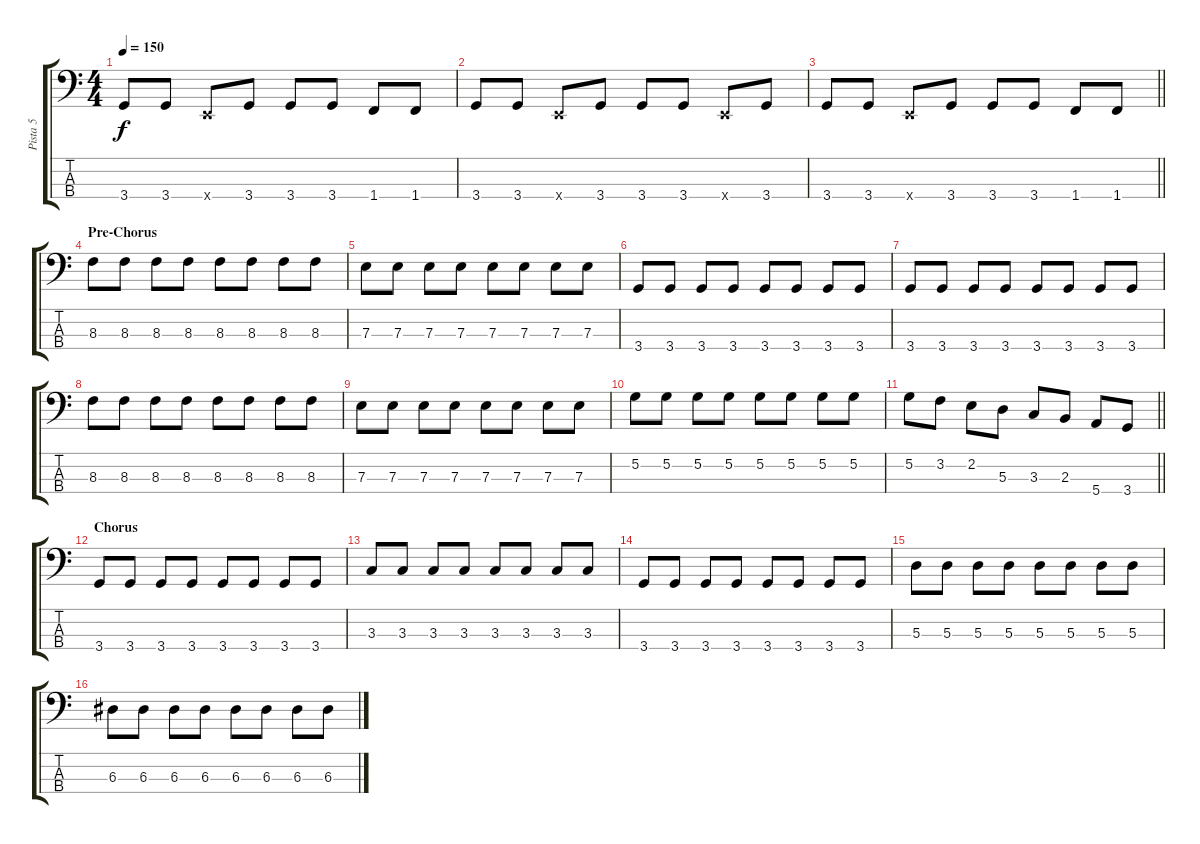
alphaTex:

\track ("Pista 5" "Pista 5") {instrument electricbassfinger}
\staff {score tabs}
\tuning (G2 D2 A1 E1) {hide}
\ts (4 4)
\tempo 150
\clef f4
\ks c
3.4.8{dy f} 3.4.8 0.4{x}.8 3.4.8 3.4.8 3.4.8 1.4.8 1.4.8 |
3.4.8 3.4.8 0.4{x}.8 3.4.8 3.4.8 3.4.8 0.4{x}.8 3.4.8 |
\barLineRight lightlight
3.4.8 3.4.8 0.4{x}.8 3.4.8 3.4.8 3.4.8 1.4.8 1.4.8 |
\section ("" "Pre-Chorus")
8.3.8 8.3.8 8.3.8 8.3.8 8.3.8 8.3.8 8.3.8 8.3.8 |
7.3.8 7.3.8 7.3.8 7.3.8 7.3.8 7.3.8 7.3.8 7.3.8 |
3.4.8 3.4.8 3.4.8 3.4.8 3.4.8 3.4.8 3.4.8 3.4.8 |
3.4.8 3.4.8 3.4.8 3.4.8 3.4.8 3.4.8 3.4.8 3.4.8 |
8.3.8 8.3.8 8.3.8 8.3.8 8.3.8 8.3.8 8.3.8 8.3.8 |
7.3.8 7.3.8 7.3.8 7.3.8 7.3.8 7.3.8 7.3.8 7.3.8 |
5.2.8 5.2.8 5.2.8 5.2.8 5.2.8 5.2.8 5.2.8 5.2.8 |
\barLineRight lightlight
5.2.8 3.2.8 2.2.8 5.3.8 3.3.8 2.3.8 5.4.8 3.4.8 |
\section ("" "Chorus")
3.4.8 3.4.8 3.4.8 3.4.8 3.4.8 3.4.8 3.4.8 3.4.8 |
3.3.8 3.3.8 3.3.8 3.3.8 3.3.8 3.3.8 3.3.8 3.3.8 |
3.4.8 3.4.8 3.4.8 3.4.8 3.4.8 3.4.8 3.4.8 3.4.8 |
5.3.8 5.3.8 5.3.8 5.3.8 5.3.8 5.3.8 5.3.8 5.3.8 |
6.3.8 6.3.8 6.3.8 6.3.8 6.3.8 6.3.8 6.3.8 6.3.8
